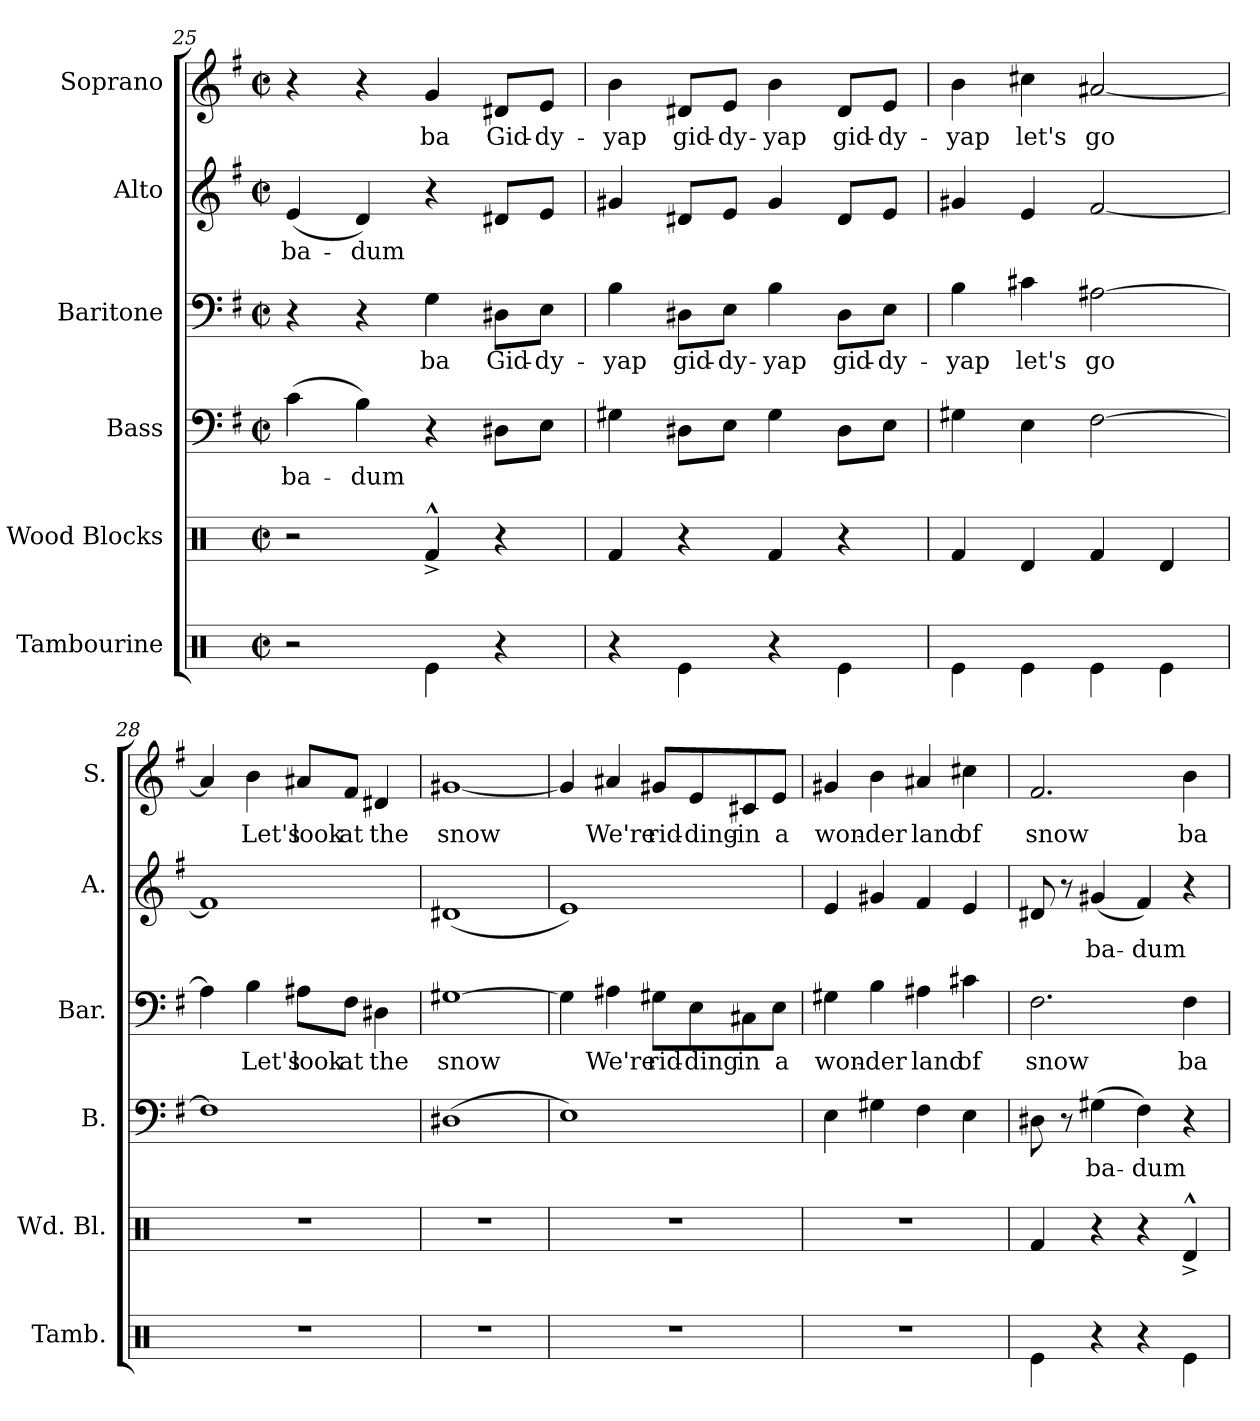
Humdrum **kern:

**kern	**kern	**kern	**text	**kern	**text	**kern	**text	**kern	**text
*part6	*part5	*part4	*part4	*part3	*part3	*part2	*part2	*part1	*part1
*staff6	*staff5	*staff4	*staff4	*staff3	*staff3	*staff2	*staff2	*staff1	*staff1
*I"Tambourine	*I"Wood Blocks	*I"Bass	*	*I"Baritone	*	*I"Alto	*	*I"Soprano	*
*I'Tamb.	*I'Wd. Bl.	*I'B.	*	*I'Bar.	*	*I'A.	*	*I'S.	*
*clefX	*clefX	*clefF4	*	*clefF4	*	*clefG2	*	*clefG2	*
*k[]	*k[]	*k[f#]	*	*k[f#]	*	*k[f#]	*	*k[f#]	*
*M2/2	*M2/2	*M2/2	*	*M2/2	*	*M2/2	*	*M2/2	*
*met(c|)	*met(c|)	*met(c|)	*	*met(c|)	*	*met(c|)	*	*met(c|)	*
=25	=25	=25	=25	=25	=25	=25	=25	=25	=25
!	!	!	!LO:LY:b	!	!	!	!LO:LY:b	!	!
2r	2r	(4c\	ba-	4r	.	(4e/	ba-	4r	.
!	!	!	!LO:LY:b	!	!	!	!LO:LY:b	!	!
.	.	4B\)	-dum	4r	.	4d/)	-dum	4r	.
!	!	!	!	!	!LO:LY:b	!	!	!	!LO:LY:b
4Re\	4Rf^^^/	4r	.	4G\	ba	4r	.	4g/	ba
!	!	!	!	!	!LO:LY:b	!	!	!	!LO:LY:b
4r	4r	8D#X\L	.	8D#X\L	Gid-	8d#X/L	.	8d#X/L	Gid-
!	!	!	!	!	!LO:LY:b	!	!	!	!LO:LY:b
.	.	8E\J	.	8E\J	-dy-	8e/J	.	8e/J	-dy-
!!LO:PB:g=z
=26	=26	=26	=26	=26	=26	=26	=26	=26	=26
!	!	!	!	!	!LO:LY:b	!	!	!	!LO:LY:b
4r	4Rf/	4G#X\	.	4B\	-yap	4g#X/	.	4b\	-yap
!	!	!	!	!	!LO:LY:b	!	!	!	!LO:LY:b
4Re\	4r	8D#X\L	.	8D#X\L	gid-	8d#X/L	.	8d#X/L	gid-
!	!	!	!	!	!LO:LY:b	!	!	!	!LO:LY:b
.	.	8E\J	.	8E\J	-dy-	8e/J	.	8e/J	-dy-
!	!	!	!	!	!LO:LY:b	!	!	!	!LO:LY:b
4r	4Rf/	4G#\	.	4B\	-yap	4g#/	.	4b\	-yap
!	!	!	!	!	!LO:LY:b	!	!	!	!LO:LY:b
4Re\	4r	8D#\L	.	8D#\L	gid-	8d#/L	.	8d#/L	gid-
!	!	!	!	!	!LO:LY:b	!	!	!	!LO:LY:b
.	.	8E\J	.	8E\J	-dy-	8e/J	.	8e/J	-dy-
=27	=27	=27	=27	=27	=27	=27	=27	=27	=27
!	!	!	!	!	!LO:LY:b	!	!	!	!LO:LY:b
4Re\	4Rf/	4G#X\	.	4B\	-yap	4g#X/	.	4b\	-yap
!	!	!	!	!	!LO:LY:b	!	!	!	!LO:LY:b
4Re\	4Rd/	4E\	.	4c#X\	let's	4e/	.	4cc#X\	let's
!	!	!	!	!	!LO:LY:b	!	!	!	!LO:LY:b
4Re\	4Rf/	[2F#\	.	[2A#X\	go	[2f#/	.	[2a#X/	go
4Re\	4Rd/	.	.	.	.	.	.	.	.
=28	=28	=28	=28	=28	=28	=28	=28	=28	=28
1r	1r	1F#]	.	4A#\]	.	1f#]	.	4a#/]	.
!	!	!	!	!	!LO:LY:b	!	!	!	!LO:LY:b
.	.	.	.	4B\	Let's	.	.	4b\	Let's
!	!	!	!	!	!LO:LY:b	!	!	!	!LO:LY:b
.	.	.	.	8A#X\L	look	.	.	8a#X/L	look
!	!	!	!	!	!LO:LY:b	!	!	!	!LO:LY:b
.	.	.	.	8F#\J	at	.	.	8f#/J	at
!	!	!	!	!	!LO:LY:b	!	!	!	!LO:LY:b
.	.	.	.	4D#X\	the	.	.	4d#X/	the
=29	=29	=29	=29	=29	=29	=29	=29	=29	=29
!	!	!	!	!	!LO:LY:b	!	!	!	!LO:LY:b
1r	1r	(1D#X	.	[1G#X	snow	(1d#X	.	[1g#X	snow
!!LO:LB:g=z
=30	=30	=30	=30	=30	=30	=30	=30	=30	=30
1r	1r	1E)	.	4G#\]	.	1e)	.	4g#/]	.
!	!	!	!	!	!LO:LY:b	!	!	!	!LO:LY:b
.	.	.	.	4A#X\	We're	.	.	4a#X/	We're
!	!	!	!	!	!LO:LY:b	!	!	!	!LO:LY:b
.	.	.	.	8G#X\L	rid-	.	.	8g#X/L	rid-
!	!	!	!	!	!LO:LY:b	!	!	!	!LO:LY:b
.	.	.	.	8E\	-ding	.	.	8e/	-ding-
!	!	!	!	!	!LO:LY:b	!	!	!	!LO:LY:b
.	.	.	.	8C#X\	in	.	.	8c#X/	-in
!	!	!	!	!	!LO:LY:b	!	!	!	!LO:LY:b
.	.	.	.	8E\J	a	.	.	8e/J	a
=31	=31	=31	=31	=31	=31	=31	=31	=31	=31
!	!	!	!	!	!LO:LY:b	!	!	!	!LO:LY:b
1r	1r	4E\	.	4G#X\	won-	4e/	.	4g#X/	won-
!	!	!	!	!	!LO:LY:b	!	!	!	!LO:LY:b
.	.	4G#X\	.	4B\	-der	4g#X/	.	4b\	-der
!	!	!	!	!	!LO:LY:b	!	!	!	!LO:LY:b
.	.	4F#\	.	4A#X\	land	4f#/	.	4a#X/	land
!	!	!	!	!	!LO:LY:b	!	!	!	!LO:LY:b
.	.	4E\	.	4c#X\	of	4e/	.	4cc#X\	of
=32	=32	=32	=32	=32	=32	=32	=32	=32	=32
!	!	!	!	!	!LO:LY:b	!	!	!	!LO:LY:b
4Re\	4Rf/	8D#X\	.	2.F#\	snow	8d#X/	.	2.f#/	snow
.	.	8r	.	.	.	8r	.	.	.
!	!	!	!LO:LY:b	!	!	!	!LO:LY:b	!	!
4r	4r	(4G#X\	ba-	.	.	(4g#X/	ba-	.	.
!	!	!	!LO:LY:b	!	!	!	!LO:LY:b	!	!
4r	4r	4F#\)	-dum	.	.	4f#/)	-dum	.	.
!	!	!	!	!	!LO:LY:b	!	!	!	!LO:LY:b
4Re\	4Rd^^^/	4r	.	4F#\	ba	4r	.	4b\	ba
=	=	=	=	=	=	=	=	=	=
*-	*-	*-	*-	*-	*-	*-	*-	*-	*-
